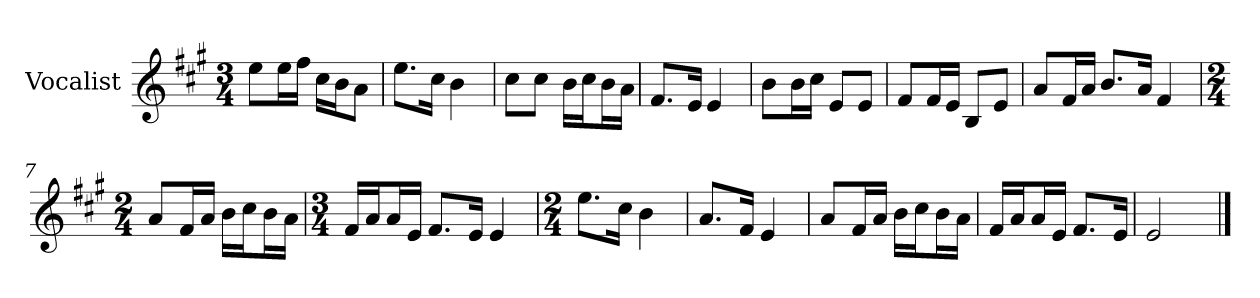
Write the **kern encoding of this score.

**kern
*part1
*staff1
*I"Vocalist
*k[f#c#g#]
*A:
*M3/4
=
8eeL
16eeL
16ff#JJ
16cc#LL
16bJ
8aJ
=1
8.eeL
16cc#Jk
4b
=2
8cc#L
8cc#J
16bLL
16cc#J
16bL
16aJJ
=3
8.f#L
16eJk
4e
=4
8bL
16bL
16cc#JJ
8eL
8eJ
=5
8f#L
16f#L
16eJJ
8BL
8eJ
=6
8aL
16f#L
16aJJ
8.bL
16aJk
4f#
=7
*M2/4
8aL
16f#L
16aJJ
16bLL
16cc#J
16bL
16aJJ
=8
*M3/4
16f#LL
16aJ
16aL
16eJJ
8.f#L
16eJk
4e
=9
*M2/4
8.eeL
16cc#Jk
4b
=10
8.aL
16f#Jk
4e
=11
8aL
16f#L
16aJJ
16bLL
16cc#J
16bL
16aJJ
=12
16f#LL
16aJ
16aL
16eJJ
8.f#L
16eJk
=13
2e
==
*-
